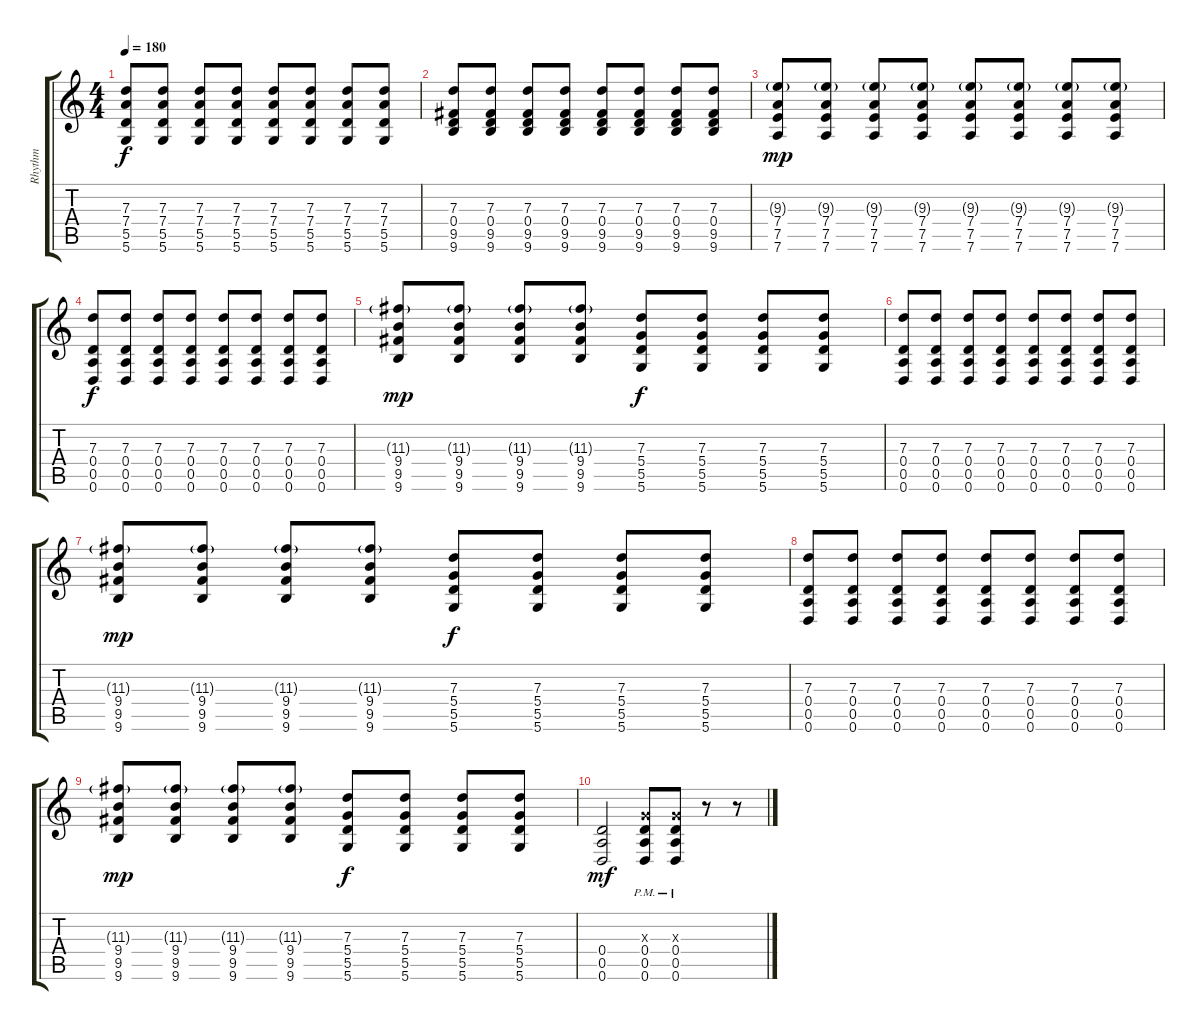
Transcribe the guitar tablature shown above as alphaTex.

\track ("Rhythm" "Rhythm") {instrument distortionguitar}
\staff {score tabs}
\tuning (E4 B3 G3 D3 A2 D2) {hide}
\ts (4 4)
\tempo 180
\clef g2
\ks c
(7.3 7.4 5.5 5.6).8{dy f} (7.3 7.4 5.5 5.6).8 (7.3 7.4 5.5 5.6).8 (7.3 7.4 5.5 5.6).8 (7.3 7.4 5.5 5.6).8 (7.3 7.4 5.5 5.6).8 (7.3 7.4 5.5 5.6).8 (7.3 7.4 5.5 5.6).8 |
(7.3 0.4 9.5 9.6).8 (7.3 0.4 9.5 9.6).8 (7.3 0.4 9.5 9.6).8 (7.3 0.4 9.5 9.6).8 (7.3 0.4 9.5 9.6).8 (7.3 0.4 9.5 9.6).8 (7.3 0.4 9.5 9.6).8 (7.3 0.4 9.5 9.6).8 |
(9.3{g} 7.4 7.5 7.6).8{dy mp} (9.3{g} 7.4 7.5 7.6).8 (9.3{g} 7.4 7.5 7.6).8 (9.3{g} 7.4 7.5 7.6).8 (9.3{g} 7.4 7.5 7.6).8 (9.3{g} 7.4 7.5 7.6).8 (9.3{g} 7.4 7.5 7.6).8 (9.3{g} 7.4 7.5 7.6).8 |
(7.3 0.4 0.5 0.6).8{dy f} (7.3 0.4 0.5 0.6).8 (7.3 0.4 0.5 0.6).8 (7.3 0.4 0.5 0.6).8 (7.3 0.4 0.5 0.6).8 (7.3 0.4 0.5 0.6).8 (7.3 0.4 0.5 0.6).8 (7.3 0.4 0.5 0.6).8 |
(11.3{g} 9.4 9.5 9.6).8{dy mp} (11.3{g} 9.4 9.5 9.6).8 (11.3{g} 9.4 9.5 9.6).8 (11.3{g} 9.4 9.5 9.6).8 (7.3 5.4 5.5 5.6).8{dy f} (7.3 5.4 5.5 5.6).8 (7.3 5.4 5.5 5.6).8 (7.3 5.4 5.5 5.6).8 |
(7.3 0.4 0.5 0.6).8 (7.3 0.4 0.5 0.6).8 (7.3 0.4 0.5 0.6).8 (7.3 0.4 0.5 0.6).8 (7.3 0.4 0.5 0.6).8 (7.3 0.4 0.5 0.6).8 (7.3 0.4 0.5 0.6).8 (7.3 0.4 0.5 0.6).8 |
(11.3{g} 9.4 9.5 9.6).8{dy mp} (11.3{g} 9.4 9.5 9.6).8 (11.3{g} 9.4 9.5 9.6).8 (11.3{g} 9.4 9.5 9.6).8 (7.3 5.4 5.5 5.6).8{dy f} (7.3 5.4 5.5 5.6).8 (7.3 5.4 5.5 5.6).8 (7.3 5.4 5.5 5.6).8 |
(7.3 0.4 0.5 0.6).8 (7.3 0.4 0.5 0.6).8 (7.3 0.4 0.5 0.6).8 (7.3 0.4 0.5 0.6).8 (7.3 0.4 0.5 0.6).8 (7.3 0.4 0.5 0.6).8 (7.3 0.4 0.5 0.6).8 (7.3 0.4 0.5 0.6).8 |
(11.3{g} 9.4 9.5 9.6).8{dy mp} (11.3{g} 9.4 9.5 9.6).8 (11.3{g} 9.4 9.5 9.6).8 (11.3{g} 9.4 9.5 9.6).8 (7.3 5.4 5.5 5.6).8{dy f} (7.3 5.4 5.5 5.6).8 (7.3 5.4 5.5 5.6).8 (7.3 5.4 5.5 5.6).8 |
(0.4 0.5 0.6).2{dy mf} (0.3{x} 0.4{pm} 0.5{pm} 0.6{pm}).8 (0.3{x} 0.4{pm} 0.5{pm} 0.6{pm}).8 r.8 r.8
